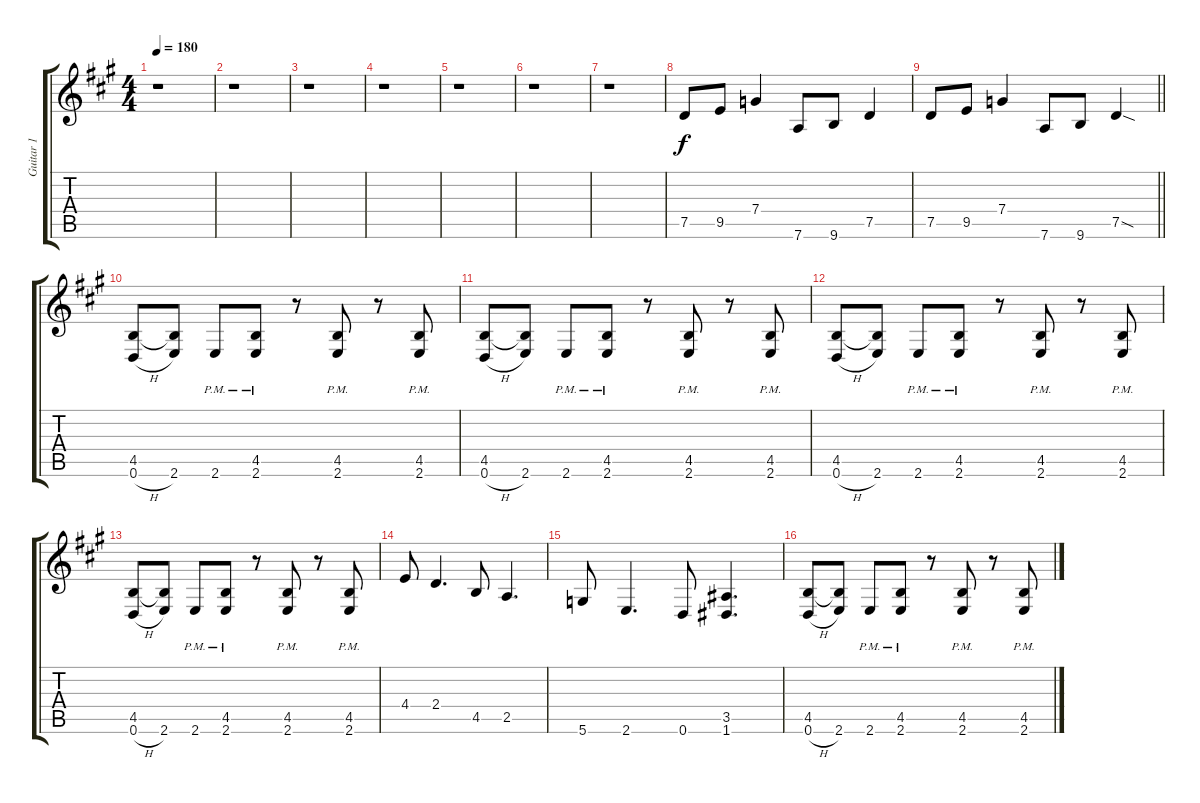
\track ("Guitar 1" "Guitar 1") {instrument distortionguitar}
\staff {score tabs}
\tuning (D4 A3 F3 C3 G2 D2) {hide}
\ts (4 4)
\tempo 180
\clef g2
\ks f#minor
r.1{dy f} |
r.1 |
r.1 |
r.1 |
r.1 |
r.1 |
r.1 |
7.5.8 9.5.8 7.4.4 7.6.8 9.6.8 7.5.4 |
\barLineRight lightlight
7.5.8 9.5.8 7.4.4 7.6.8 9.6.8 7.5{sod}.4 |
(4.5 0.6{h}).8 (4.5{t} 2.6).8 2.6{pm}.8 (4.5{pm} 2.6{pm}).8 r.8 (4.5{pm} 2.6{pm}).8 r.8 (4.5{pm} 2.6{pm}).8 |
(4.5 0.6{h}).8 (4.5{t} 2.6).8 2.6{pm}.8 (4.5{pm} 2.6{pm}).8 r.8 (4.5{pm} 2.6{pm}).8 r.8 (4.5{pm} 2.6{pm}).8 |
(4.5 0.6{h}).8 (4.5{t} 2.6).8 2.6{pm}.8 (4.5{pm} 2.6{pm}).8 r.8 (4.5{pm} 2.6{pm}).8 r.8 (4.5{pm} 2.6{pm}).8 |
(4.5 0.6{h}).8 (4.5{t} 2.6).8 2.6{pm}.8 (4.5{pm} 2.6{pm}).8 r.8 (4.5{pm} 2.6{pm}).8 r.8 (4.5{pm} 2.6{pm}).8 |
4.4.8 2.4.4{d} 4.5.8 2.5.4{d} |
5.6.8 2.6.4{d} 0.6.8 (3.5 1.6).4{d} |
(4.5 0.6{h}).8 (4.5{t} 2.6).8 2.6{pm}.8 (4.5{pm} 2.6{pm}).8 r.8 (4.5{pm} 2.6{pm}).8 r.8 (4.5{pm} 2.6{pm}).8
